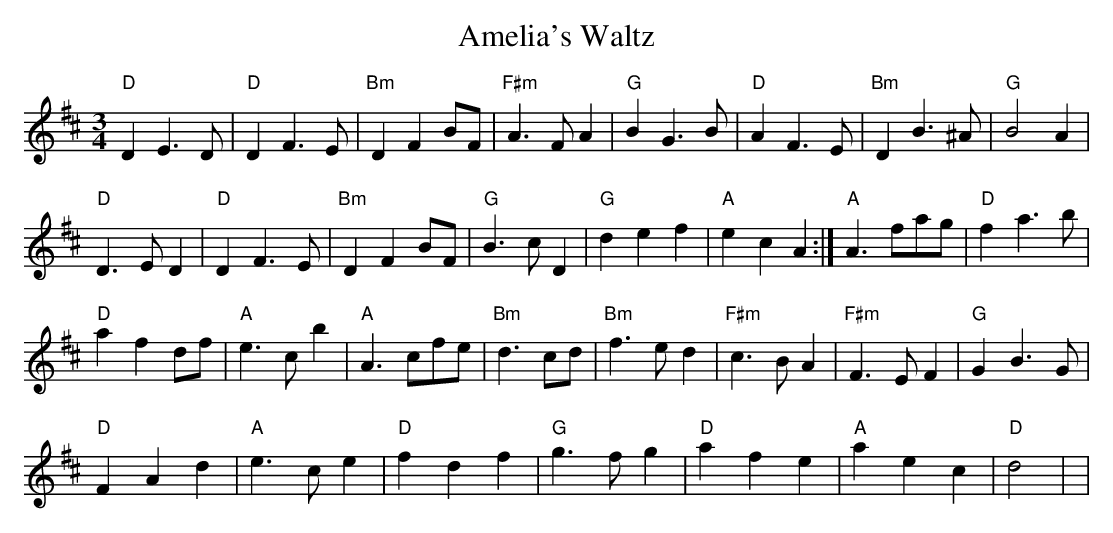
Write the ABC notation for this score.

X:1
T:Amelia's Waltz
M:3/4
L:1/8
K:D
"D"D2E3D|"D"D2F3E|"Bm"D2F2BF|"F#m"A3FA2|\
"G"B2G3B|"D"A2F3E|"Bm"D2B3^A|"G"B4A2|
"D"D3ED2|"D"D2F3E|"Bm"D2F2BF|"G"B3cD2|\
"G"d2e2f2|"A"e2c2A2 :|"A"A3fag|"D"f2a3b|
"D"a2f2df|"A"e3cb2|"A"A3cfe|"Bm"d3cd|\
"Bm"f3ed2|"F#m"c3BA2|"F#m"F3EF2|"G"G2B3G|
"D"F2A2d2|"A"e3ce2|"D"f2d2f2|"G"g3fg2|\
"D"a2f2e2|"A"a2e2c2|"D"d4 |>|
